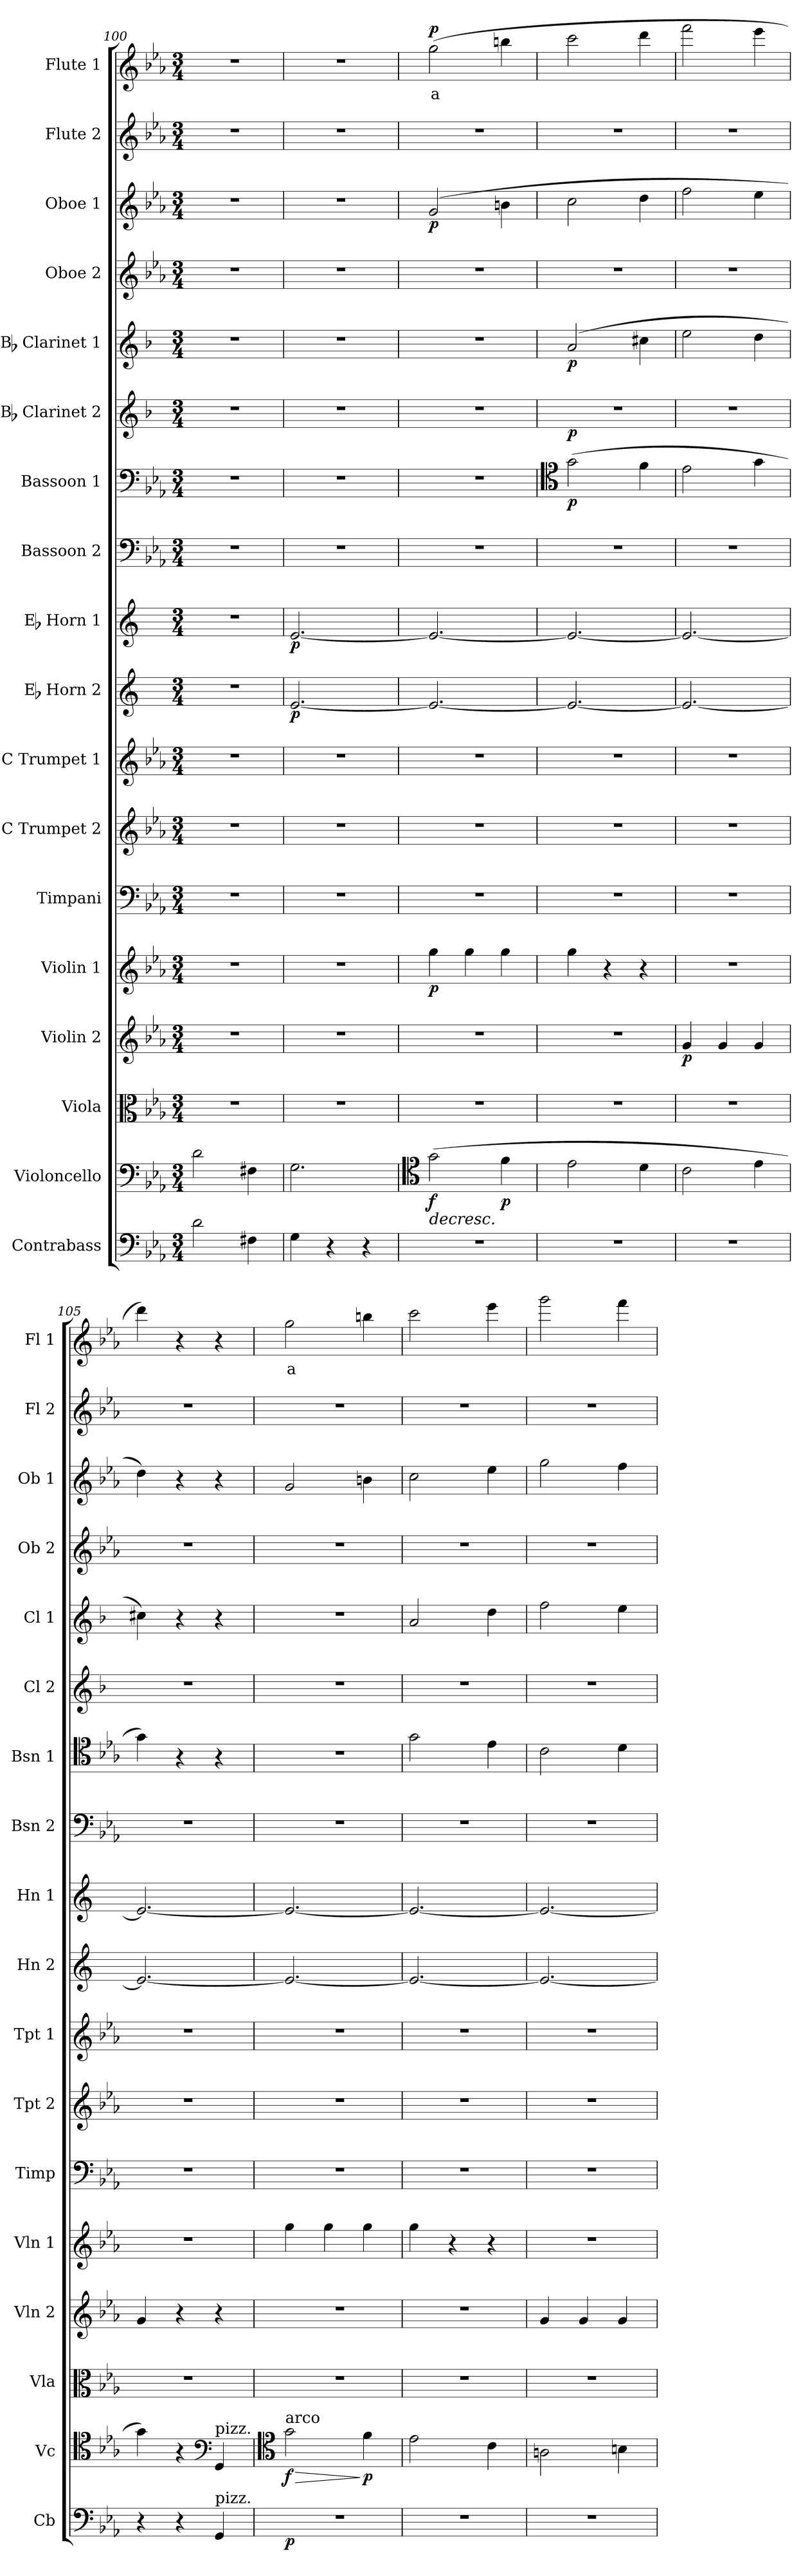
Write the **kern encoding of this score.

**kern	**dynam	**kern	**dynam	**kern	**kern	**dynam	**kern	**dynam	**kern	**kern	**kern	**kern	**dynam	**kern	**dynam	**kern	**kern	**dynam	**kern	**dynam	**kern	**dynam	**kern	**kern	**dynam	**kern	**kern	**text	**dynam
*part18	*part18	*part17	*part17	*part16	*part15	*part15	*part14	*part14	*part13	*part12	*part11	*part10	*part10	*part9	*part9	*part8	*part7	*part7	*part6	*part6	*part5	*part5	*part4	*part3	*part3	*part2	*part1	*part1	*part1
*staff18	*staff18	*staff17	*staff17	*staff16	*staff15	*staff15	*staff14	*staff14	*staff13	*staff12	*staff11	*staff10	*staff10	*staff9	*staff9	*staff8	*staff7	*staff7	*staff6	*staff6	*staff5	*staff5	*staff4	*staff3	*staff3	*staff2	*staff1	*staff1	*staff1
*I"Contrabass	*	*I"Violoncello	*	*I"Viola	*I"Violin 2	*	*I"Violin 1	*	*I"Timpani	*I"C Trumpet 2	*I"C Trumpet 1	*I"Eb Horn 2	*	*I"Eb Horn 1	*	*I"Bassoon 2	*I"Bassoon 1	*	*I"Bb Clarinet 2	*	*I"Bb Clarinet 1	*	*I"Oboe 2	*I"Oboe 1	*	*I"Flute 2	*I"Flute 1	*	*
*I'Cb	*	*I'Vc	*	*I'Vla	*I'Vln 2	*	*I'Vln 1	*	*I'Timp	*I'Tpt 2	*I'Tpt 1	*I'Hn 2	*	*I'Hn 1	*	*I'Bsn 2	*I'Bsn 1	*	*I'Cl 2	*	*I'Cl 1	*	*I'Ob 2	*I'Ob 1	*	*I'Fl 2	*I'Fl 1	*	*
*clefF4	*	*clefF4	*	*clefC3	*clefG2	*	*clefG2	*	*clefF4	*clefG2	*clefG2	*clefG2	*	*clefG2	*	*clefF4	*clefF4	*	*clefG2	*	*clefG2	*	*clefG2	*clefG2	*	*clefG2	*clefG2	*	*
*ITrd7c12	*	*	*	*	*	*	*	*	*	*	*	*ITrd5c9	*	*ITrd5c9	*	*	*	*	*ITrd1c2	*	*ITrd1c2	*	*	*	*	*	*	*	*
*k[b-e-a-]	*	*k[b-e-a-]	*	*k[b-e-a-]	*k[b-e-a-]	*	*k[b-e-a-]	*	*k[b-e-a-]	*k[b-e-a-]	*k[b-e-a-]	*k[b-e-a-]	*	*k[b-e-a-]	*	*k[b-e-a-]	*k[b-e-a-]	*	*k[b-e-a-]	*	*k[b-e-a-]	*	*k[b-e-a-]	*k[b-e-a-]	*	*k[b-e-a-]	*k[b-e-a-]	*	*
*M3/4	*	*M3/4	*	*M3/4	*M3/4	*	*M3/4	*	*M3/4	*M3/4	*M3/4	*M3/4	*	*M3/4	*	*M3/4	*M3/4	*	*M3/4	*	*M3/4	*	*M3/4	*M3/4	*	*M3/4	*M3/4	*	*
=100	=100	=100	=100	=100	=100	=100	=100	=100	=100	=100	=100	=100	=100	=100	=100	=100	=100	=100	=100	=100	=100	=100	=100	=100	=100	=100	=100	=100	=100
2D\	.	2d\	.	2.r	2.r	.	2.r	.	2.r	2.r	2.r	2.r	.	2.r	.	2.r	2.r	.	2.r	.	2.r	.	2.r	2.r	.	2.r	2.r	.	.
4FF#X\	.	4F#X\	.	.	.	.	.	.	.	.	.	.	.	.	.	.	.	.	.	.	.	.	.	.	.	.	.	.	.
=101	=101	=101	=101	=101	=101	=101	=101	=101	=101	=101	=101	=101	=101	=101	=101	=101	=101	=101	=101	=101	=101	=101	=101	=101	=101	=101	=101	=101	=101
!	!	!	!	!	!	!	!	!	!	!	!	!	!LO:DY:b	!	!LO:DY:b	!	!	!	!	!	!	!	!	!	!	!	!	!	!
4GG\	.	2.G\	.	2.r	2.r	.	2.r	.	2.r	2.r	2.r	[2.G/	p	[2.G/	p	2.r	2.r	.	2.r	.	2.r	.	2.r	2.r	.	2.r	2.r	.	.
4r	.	.	.	.	.	.	.	.	.	.	.	.	.	.	.	.	.	.	.	.	.	.	.	.	.	.	.	.	.
4r	.	.	.	.	.	.	.	.	.	.	.	.	.	.	.	.	.	.	.	.	.	.	.	.	.	.	.	.	.
=102	=102	=102	=102	=102	=102	=102	=102	=102	=102	=102	=102	=102	=102	=102	=102	=102	=102	=102	=102	=102	=102	=102	=102	=102	=102	=102	=102	=102	=102
*	*	*clefC4	*	*	*	*	*	*	*	*	*	*	*	*	*	*	*	*	*	*	*	*	*	*	*	*	*	*	*
!	!	!	!LO:HP:b	!	!	!	!	!	!	!	!	!	!	!	!	!	!	!	!	!	!	!	!	!	!	!	!	!LO:LY:b:color=#FF0000	!
!	!	!	!LO:DY:n=1:b	!	!	!	!	!LO:DY:b	!	!	!	!	!	!	!	!	!	!	!	!	!	!	!	!	!LO:DY:b	!	!	!	!LO:DY:b
2.r	.	(2g\	> f	2.r	2.r	.	4gg\	p	2.r	2.r	2.r	2.G/_	.	2.G/_	.	2.r	2.r	.	2.r	.	2.r	.	2.r	(2g/	p	2.r	(2gg\	a	p
.	.	.	.	.	.	.	4gg\	.	.	.	.	.	.	.	.	.	.	.	.	.	.	.	.	.	.	.	.	.	.
!	!	!	!LO:DY:n=2:b	!	!	!	!	!	!	!	!	!	!	!	!	!	!	!	!	!	!	!	!	!	!	!	!	!	!
.	.	4f\	p	.	.	.	4gg\	.	.	.	.	.	.	.	.	.	.	.	.	.	.	.	.	4bn\	.	.	4bbn\	.	.
.	.	.	]	.	.	.	.	.	.	.	.	.	.	.	.	.	.	.	.	.	.	.	.	.	.	.	.	.	.
=103	=103	=103	=103	=103	=103	=103	=103	=103	=103	=103	=103	=103	=103	=103	=103	=103	=103	=103	=103	=103	=103	=103	=103	=103	=103	=103	=103	=103	=103
*	*	*	*	*	*	*	*	*	*	*	*	*	*	*	*	*	*clefC4	*	*	*	*	*	*	*	*	*	*	*	*
!	!	!	!	!	!	!	!	!	!	!	!	!	!	!	!	!	!	!LO:DY:b	!	!LO:DY:b	!	!LO:DY:b	!	!	!	!	!	!	!
2.r	.	2e-\	.	2.r	2.r	.	4gg\	.	2.r	2.r	2.r	2.G/_	.	2.G/_	.	2.r	(2g\	p	2.r	p	(2g/	p	2.r	2cc\	.	2.r	2ccc\	.	.
.	.	.	.	.	.	.	4r	.	.	.	.	.	.	.	.	.	.	.	.	.	.	.	.	.	.	.	.	.	.
.	.	4d\	.	.	.	.	4r	.	.	.	.	.	.	.	.	.	4f\	.	.	.	4bn\	.	.	4dd\	.	.	4ddd\	.	.
=104	=104	=104	=104	=104	=104	=104	=104	=104	=104	=104	=104	=104	=104	=104	=104	=104	=104	=104	=104	=104	=104	=104	=104	=104	=104	=104	=104	=104	=104
!	!	!	!	!	!	!LO:DY:b	!	!	!	!	!	!	!	!	!	!	!	!	!	!	!	!	!	!	!	!	!	!	!
2.r	.	2c\	.	2.r	4g/	p	2.r	.	2.r	2.r	2.r	2.G/_	.	2.G/_	.	2.r	2e-\	.	2.r	.	2dd\	.	2.r	2ff\	.	2.r	2fff\	.	.
.	.	.	.	.	4g/	.	.	.	.	.	.	.	.	.	.	.	.	.	.	.	.	.	.	.	.	.	.	.	.
.	.	4e-\	.	.	4g/	.	.	.	.	.	.	.	.	.	.	.	4g\	.	.	.	4cc\	.	.	4ee-\	.	.	4eee-\	.	.
=105	=105	=105	=105	=105	=105	=105	=105	=105	=105	=105	=105	=105	=105	=105	=105	=105	=105	=105	=105	=105	=105	=105	=105	=105	=105	=105	=105	=105	=105
4r	.	4g\)	.	2.r	4g/	.	2.r	.	2.r	2.r	2.r	2.G/_	.	2.G/_	.	2.r	4g\)	.	2.r	.	4bn\)	.	2.r	4dd\)	.	2.r	4ddd\)	.	.
4r	.	4r	.	.	4r	.	.	.	.	.	.	.	.	.	.	.	4r	.	.	.	4r	.	.	4r	.	.	4r	.	.
*	*	*clefF4	*	*	*	*	*	*	*	*	*	*	*	*	*	*	*	*	*	*	*	*	*	*	*	*	*	*	*
!	!	!LO:TX:a:t=pizz.	!	!	!	!	!	!	!	!	!	!	!	!	!	!	!	!	!	!	!	!	!	!	!	!	!	!	!
!LO:TX:a:t=pizz.	!	!	!	!	!	!	!	!	!	!	!	!	!	!	!	!	!	!	!	!	!	!	!	!	!	!	!	!	!
4GGG/	.	4GG/	.	.	4r	.	.	.	.	.	.	.	.	.	.	.	4r	.	.	.	4r	.	.	4r	.	.	4r	.	.
=106	=106	=106	=106	=106	=106	=106	=106	=106	=106	=106	=106	=106	=106	=106	=106	=106	=106	=106	=106	=106	=106	=106	=106	=106	=106	=106	=106	=106	=106
*	*	*clefC4	*	*	*	*	*	*	*	*	*	*	*	*	*	*	*	*	*	*	*	*	*	*	*	*	*	*	*
!	!	!LO:TX:a:t=arco	!	!	!	!	!	!	!	!	!	!	!	!	!	!	!	!	!	!	!	!	!	!	!	!	!	!	!
!	!LO:DY:b	!	!LO:HP:b	!	!	!	!	!	!	!	!	!	!	!	!	!	!	!	!	!	!	!	!	!	!	!	!	!LO:LY:b:color=#FF0000	!
!	!	!	!LO:DY:n=1:b	!	!	!	!	!	!	!	!	!	!	!	!	!	!	!	!	!	!	!	!	!	!	!	!	!	!
2.r	p	2g\	> f	2.r	2.r	.	4gg\	.	2.r	2.r	2.r	2.G/_	.	2.G/_	.	2.r	2.r	.	2.r	.	2.r	.	2.r	2g/	.	2.r	2gg\	a	.
.	.	.	.	.	.	.	4gg\	.	.	.	.	.	.	.	.	.	.	.	.	.	.	.	.	.	.	.	.	.	.
!	!	!	!LO:DY:n=2:b	!	!	!	!	!	!	!	!	!	!	!	!	!	!	!	!	!	!	!	!	!	!	!	!	!	!
.	.	4f\	] p	.	.	.	4gg\	.	.	.	.	.	.	.	.	.	.	.	.	.	.	.	.	4bn\	.	.	4bbn\	.	.
=107	=107	=107	=107	=107	=107	=107	=107	=107	=107	=107	=107	=107	=107	=107	=107	=107	=107	=107	=107	=107	=107	=107	=107	=107	=107	=107	=107	=107	=107
2.r	.	2e-\	.	2.r	2.r	.	4gg\	.	2.r	2.r	2.r	2.G/_	.	2.G/_	.	2.r	2g\	.	2.r	.	2g/	.	2.r	2cc\	.	2.r	2ccc\	.	.
.	.	.	.	.	.	.	4r	.	.	.	.	.	.	.	.	.	.	.	.	.	.	.	.	.	.	.	.	.	.
.	.	4c\	.	.	.	.	4r	.	.	.	.	.	.	.	.	.	4e-\	.	.	.	4cc\	.	.	4ee-\	.	.	4eee-\	.	.
=108	=108	=108	=108	=108	=108	=108	=108	=108	=108	=108	=108	=108	=108	=108	=108	=108	=108	=108	=108	=108	=108	=108	=108	=108	=108	=108	=108	=108	=108
2.r	.	2An\	.	2.r	4g/	.	2.r	.	2.r	2.r	2.r	2.G/_	.	2.G/_	.	2.r	2c\	.	2.r	.	2ee-\	.	2.r	2gg\	.	2.r	2ggg\	.	.
.	.	.	.	.	4g/	.	.	.	.	.	.	.	.	.	.	.	.	.	.	.	.	.	.	.	.	.	.	.	.
.	.	4Bn\	.	.	4g/	.	.	.	.	.	.	.	.	.	.	.	4d\	.	.	.	4dd\	.	.	4ff\	.	.	4fff\	.	.
=	=	=	=	=	=	=	=	=	=	=	=	=	=	=	=	=	=	=	=	=	=	=	=	=	=	=	=	=	=
*-	*-	*-	*-	*-	*-	*-	*-	*-	*-	*-	*-	*-	*-	*-	*-	*-	*-	*-	*-	*-	*-	*-	*-	*-	*-	*-	*-	*-	*-
